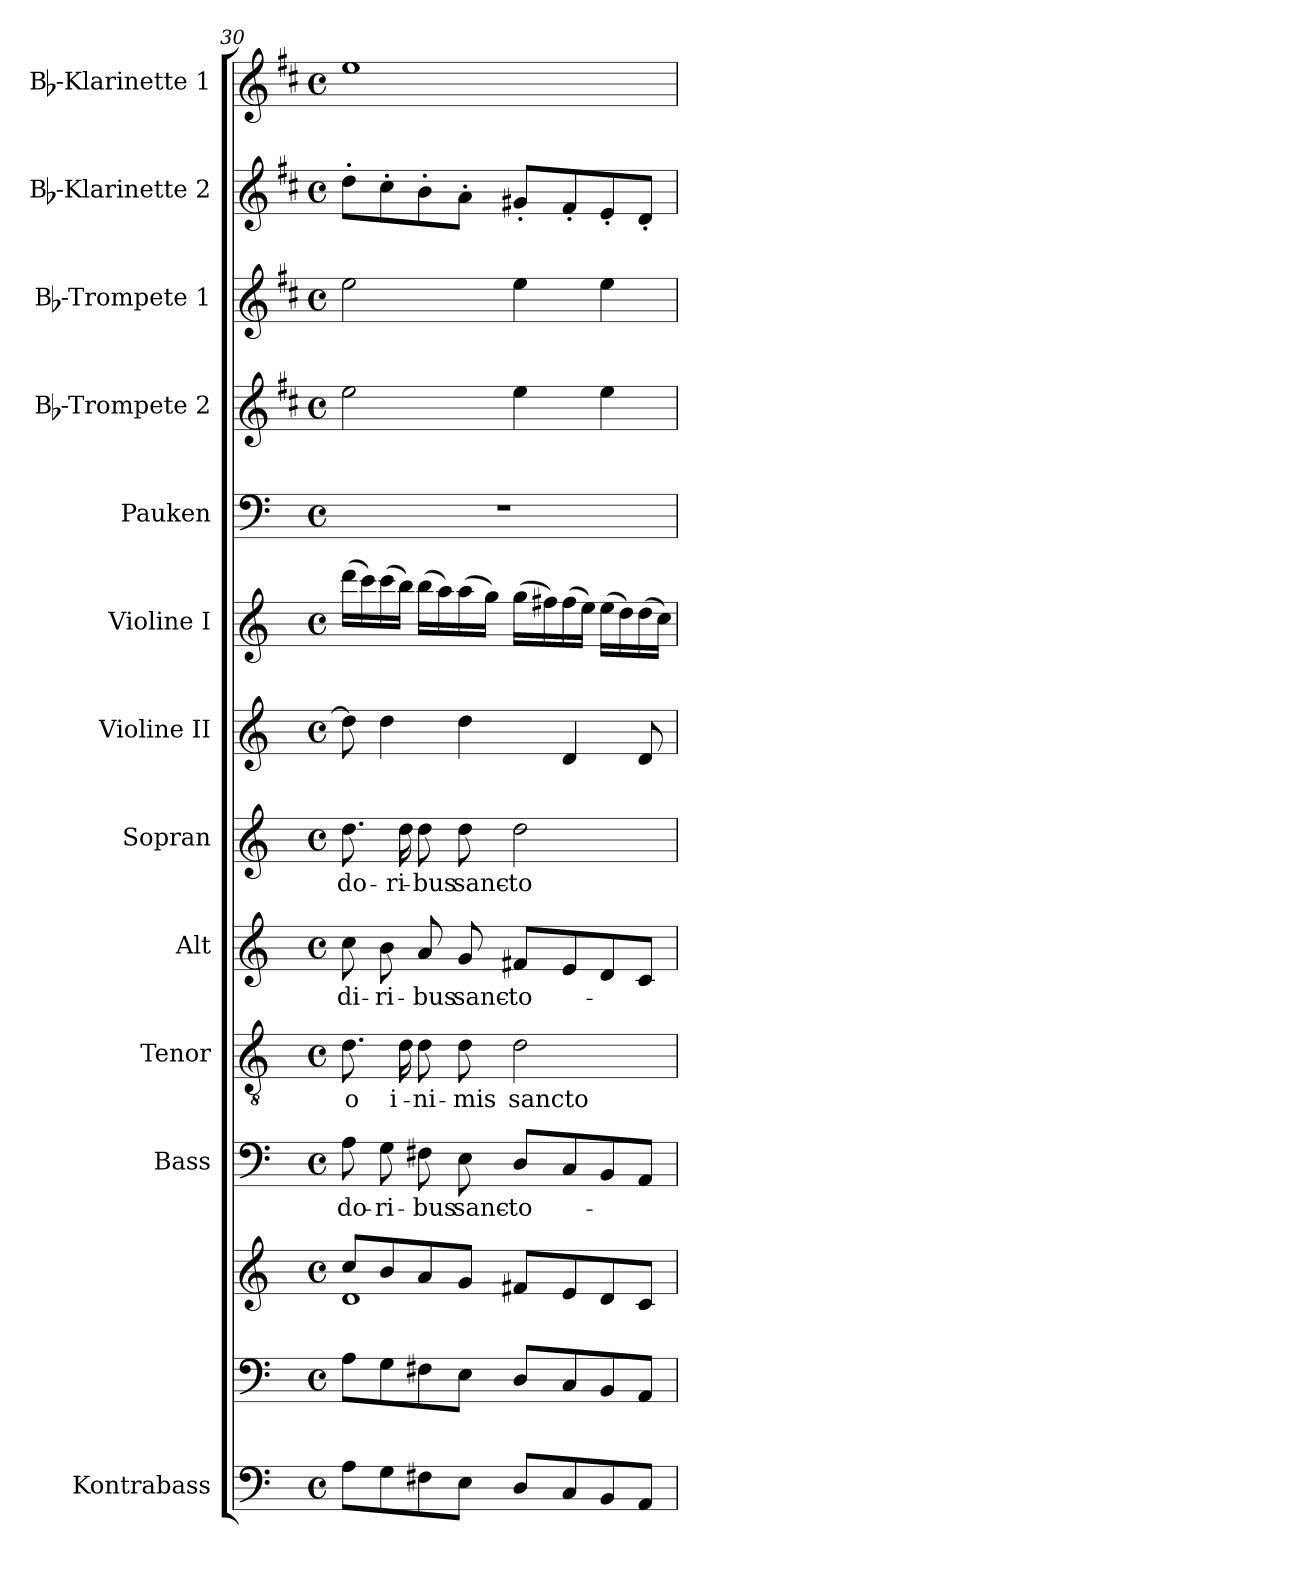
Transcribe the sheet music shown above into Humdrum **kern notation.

**kern	**kern	**kern	**kern	**text	**kern	**text	**kern	**text	**kern	**text	**kern	**kern	**kern	**kern	**kern	**kern	**kern
*part13	*part12	*part12	*part11	*part11	*part10	*part10	*part9	*part9	*part8	*part8	*part7	*part6	*part5	*part4	*part3	*part2	*part1
*staff14	*staff13	*staff12	*staff11	*staff11	*staff10	*staff10	*staff9	*staff9	*staff8	*staff8	*staff7	*staff6	*staff5	*staff4	*staff3	*staff2	*staff1
*I"Kontrabass	*	*	*I"Bass	*	*I"Tenor	*	*I"Alt	*	*I"Sopran	*	*I"Violine II	*I"Violine I	*I"Pauken	*I"Bb-Trompete 2	*I"Bb-Trompete 1	*I"Bb-Klarinette 2	*I"Bb-Klarinette 1
*I'Kb.	*	*	*I'B.	*	*I'T.	*	*I'A.	*	*I'S.	*	*I'Vl. II	*I'Vl. I	*I'Pk.	*I'Bb Trp. 2	*I'Bb Trp. 1	*I'Bb Kl. 2	*I'Bb Kl. 1
*clefF4	*clefF4	*clefG2	*clefF4	*	*clefGv2	*	*clefG2	*	*clefG2	*	*clefG2	*clefG2	*clefF4	*clefG2	*clefG2	*clefG2	*clefG2
*ITrd7c12	*	*	*	*	*	*	*	*	*	*	*	*	*	*ITrd1c2	*ITrd1c2	*ITrd1c2	*ITrd1c2
*k[]	*k[]	*k[]	*k[]	*	*k[]	*	*k[]	*	*k[]	*	*k[]	*k[]	*k[]	*k[]	*k[]	*k[]	*k[]
*C:	*C:	*C:	*C:	*	*C:	*	*C:	*	*C:	*	*C:	*C:	*C:	*C:	*C:	*C:	*C:
*M4/4	*M4/4	*M4/4	*M4/4	*	*M4/4	*	*M4/4	*	*M4/4	*	*M4/4	*M4/4	*M4/4	*M4/4	*M4/4	*M4/4	*M4/4
*met(c)	*met(c)	*met(c)	*met(c)	*	*met(c)	*	*met(c)	*	*met(c)	*	*met(c)	*met(c)	*met(c)	*met(c)	*met(c)	*met(c)	*met(c)
=30	=30	=30	=30	=30	=30	=30	=30	=30	=30	=30	=30	=30	=30	=30	=30	=30	=30
*	*	*^	*	*	*	*	*	*	*	*	*	*	*	*	*	*	*
!	!	!	!	!	!LO:LY:b	!	!LO:LY:b	!	!LO:LY:b	!	!LO:LY:b	!	!	!	!	!	!	!
8AA\L	8A\L	8cc/L	1d	8A\	-do-	8.d\	-o	8cc\	-di-	8.dd\	-do-	8dd\]	(>16ddd\LL	1r	2dd\	2dd\	8cc'>\L	1dd
.	.	.	.	.	.	.	.	.	.	.	.	.	16ccc\)	.	.	.	.	.
!	!	!	!	!	!LO:LY:b	!	!	!	!LO:LY:b	!	!	!	!	!	!	!	!	!
8GG\	8G\	8b/	.	8G\	-ri-	.	.	8b\	-ri-	.	.	4dd\	(>16ccc\	.	.	.	8b'>\	.
!	!	!	!	!	!	!	!LO:LY:b	!	!	!	!LO:LY:b	!	!	!	!	!	!	!
.	.	.	.	.	.	16d\	i-	.	.	16dd\	-ri-	.	16bb\JJ)	.	.	.	.	.
!	!	!	!	!	!LO:LY:b	!	!LO:LY:b	!	!LO:LY:b	!	!LO:LY:b	!	!	!	!	!	!	!
8FF#X\	8F#X\	8a/	.	8F#X\	-bus	8d\	-ni-	8a/	-bus	8dd\	-bus	.	(>16bb\LL	.	.	.	8a'>\	.
.	.	.	.	.	.	.	.	.	.	.	.	.	16aa\)	.	.	.	.	.
!	!	!	!	!	!LO:LY:b	!	!LO:LY:b	!	!LO:LY:b	!	!LO:LY:b	!	!	!	!	!	!	!
8EE\J	8E\J	8g/J	.	8E\	sanc-	8d\	-mis	8g/	sanc-	8dd\	sanc-	4dd\	(>16aa\	.	.	.	8g'>\J	.
.	.	.	.	.	.	.	.	.	.	.	.	.	16gg\JJ)	.	.	.	.	.
!	!	!	!	!	!LO:LY:b	!	!LO:LY:b	!	!LO:LY:b	!	!LO:LY:b	!	!	!	!	!	!	!
8DD/L	8D/L	8f#X/L	.	8D/L	-to-	2d\	sancto-	8f#X/L	-to-	2dd\	-to-	.	(>16gg\LL	.	4dd\	4dd\	8f#X'</L	.
.	.	.	.	.	.	.	.	.	.	.	.	.	16ff#X\)	.	.	.	.	.
8CC/	8C/	8e/	.	8C/	.	.	.	8e/	.	.	.	4d/	(>16ff#\	.	.	.	8e'</	.
.	.	.	.	.	.	.	.	.	.	.	.	.	16ee\JJ)	.	.	.	.	.
8BBB/	8BB/	8d/	.	8BB/	.	.	.	8d/	.	.	.	.	(>16ee\LL	.	4dd\	4dd\	8d'</	.
.	.	.	.	.	.	.	.	.	.	.	.	.	16dd\)	.	.	.	.	.
8AAA/J	8AA/J	8c/J	.	8AA/J	.	.	.	8c/J	.	.	.	8d/	(>16dd\	.	.	.	8c'</J	.
.	.	.	.	.	.	.	.	.	.	.	.	.	16cc\JJ)	.	.	.	.	.
*	*	*v	*v	*	*	*	*	*	*	*	*	*	*	*	*	*	*	*
=	=	=	=	=	=	=	=	=	=	=	=	=	=	=	=	=	=
*-	*-	*-	*-	*-	*-	*-	*-	*-	*-	*-	*-	*-	*-	*-	*-	*-	*-
